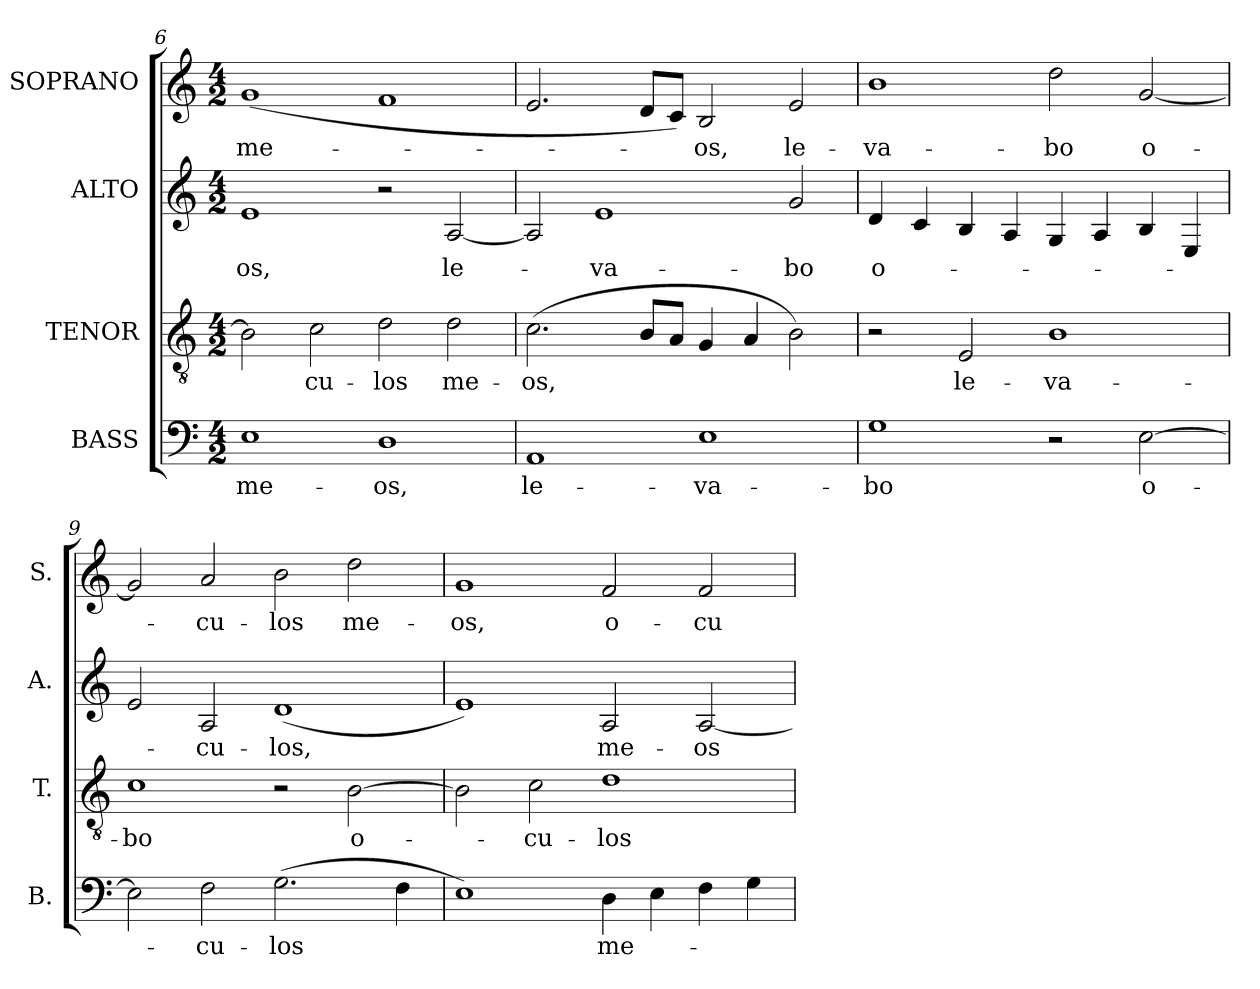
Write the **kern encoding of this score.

**kern	**text	**kern	**text	**kern	**text	**kern	**text
*part4	*part4	*part3	*part3	*part2	*part2	*part1	*part1
*staff4	*staff4	*staff3	*staff3	*staff2	*staff2	*staff1	*staff1
*I"BASS	*	*I"TENOR	*	*I"ALTO	*	*I"SOPRANO	*
*I'B.	*	*I'T.	*	*I'A.	*	*I'S.	*
*clefF4	*	*clefGv2	*	*clefG2	*	*clefG2	*
*	*	*ITrd7c12	*	*	*	*	*
*k[]	*	*k[]	*	*k[]	*	*k[]	*
*C:	*	*C:	*	*C:	*	*C:	*
*M4/2	*	*M4/2	*	*M4/2	*	*M4/2	*
=6	=6	=6	=6	=6	=6	=6	=6
!	!LO:LY:b:color=#000000	!	!	!	!	!	!
!	!	!	!	!	!LO:LY:b:color=#000000	!	!
!	!	!	!	!	!	!	!LO:LY:b:color=#000000
1Ei	me-	2BBi\]	.	1ei	-os,	(1gi	me-
!	!	!	!LO:LY:b:color=#000000	!	!	!	!
.	.	2Ci\	-cu-	.	.	.	.
!	!LO:LY:b:color=#000000	!	!	!	!	!	!
!	!	!	!LO:LY:b:color=#000000	!	!	!	!
1Di	-os,	2Di\	-los	2r	.	1fi	.
!	!	!	!LO:LY:b:color=#000000	!	!	!	!
!	!	!	!	!	!LO:LY:b:color=#000000	!	!
.	.	2Di\	me-	[2Ai/	le-	.	.
!!LO:LB:g=z
=7	=7	=7	=7	=7	=7	=7	=7
!	!LO:LY:b:color=#000000	!	!	!	!	!	!
!	!	!	!LO:LY:b:color=#000000	!	!	!	!
1AAi	le-	(2.Ci\	-os,	2Ai/]	.	2.ei/	.
!	!	!	!	!	!LO:LY:b:color=#000000	!	!
.	.	.	.	1ei	-va-	.	.
.	.	8BBi/L	.	.	.	8di/L	.
.	.	8AAi/J	.	.	.	8ci/J)	.
!	!LO:LY:b:color=#000000	!	!	!	!	!	!
!	!	!	!	!	!	!	!LO:LY:b:color=#000000
1Ei	-va-	4GGi/	.	.	.	2Bi/	-os,
.	.	4AAi/	.	.	.	.	.
!	!	!	!	!	!LO:LY:b:color=#000000	!	!
!	!	!	!	!	!	!	!LO:LY:b:color=#000000
.	.	2BBi\)	.	2gi/	-bo	2ei/	le-
=8	=8	=8	=8	=8	=8	=8	=8
!	!LO:LY:b:color=#000000	!	!	!	!	!	!
!	!	!	!	!	!LO:LY:b:color=#000000	!	!
!	!	!	!	!	!	!	!LO:LY:b:color=#000000
1Gi	-bo	2r	.	4di/	o-	1bi	-va-
.	.	.	.	4ci/	.	.	.
!	!	!	!LO:LY:b:color=#000000	!	!	!	!
.	.	2EEi/	le-	4Bi/	.	.	.
.	.	.	.	4Ai/	.	.	.
!	!	!	!LO:LY:b:color=#000000	!	!	!	!
!	!	!	!	!	!	!	!LO:LY:b:color=#000000
2r	.	1BBi	-va-	4Gi/	.	2ddi\	-bo
.	.	.	.	4Ai/	.	.	.
!	!LO:LY:b:color=#000000	!	!	!	!	!	!
!	!	!	!	!	!	!	!LO:LY:b:color=#000000
[2Ei\	o-	.	.	4Bi/	.	[2gi/	o-
.	.	.	.	4Ei/	.	.	.
=9	=9	=9	=9	=9	=9	=9	=9
!	!	!	!LO:LY:b:color=#000000	!	!	!	!
2Ei\]	.	1Ci	-bo	2ei/	.	2gi/]	.
!	!LO:LY:b:color=#000000	!	!	!	!	!	!
!	!	!	!	!	!LO:LY:b:color=#000000	!	!
!	!	!	!	!	!	!	!LO:LY:b:color=#000000
2Fi\	-cu-	.	.	2Ai/	-cu-	2ai/	-cu-
!	!LO:LY:b:color=#000000	!	!	!	!	!	!
!	!	!	!	!	!LO:LY:b:color=#000000	!	!
!	!	!	!	!	!	!	!LO:LY:b:color=#000000
(2.Gi\	-los	2r	.	(1di	-los,	2bi\	-los
!	!	!	!LO:LY:b:color=#000000	!	!	!	!
!	!	!	!	!	!	!	!LO:LY:b:color=#000000
.	.	[2BBi\	o-	.	.	2ddi\	me-
4Fi\	.	.	.	.	.	.	.
=10	=10	=10	=10	=10	=10	=10	=10
!	!	!	!	!	!	!	!LO:LY:b:color=#000000
1Ei)	.	2BBi\]	.	1ei)	.	1gi	-os,
!	!	!	!LO:LY:b:color=#000000	!	!	!	!
.	.	2Ci\	-cu-	.	.	.	.
!	!LO:LY:b:color=#000000	!	!	!	!	!	!
!	!	!	!LO:LY:b:color=#000000	!	!	!	!
!	!	!	!	!	!LO:LY:b:color=#000000	!	!
!	!	!	!	!	!	!	!LO:LY:b:color=#000000
4Di\	me-	1Di	-los	2Ai/	me-	2fi/	o-
4Ei\	.	.	.	.	.	.	.
!	!	!	!	!	!LO:LY:b:color=#000000	!	!
!	!	!	!	!	!	!	!LO:LY:b:color=#000000
4Fi\	.	.	.	[2Ai/	-os	2fi/	-cu-
4Gi\	.	.	.	.	.	.	.
=	=	=	=	=	=	=	=
*-	*-	*-	*-	*-	*-	*-	*-
